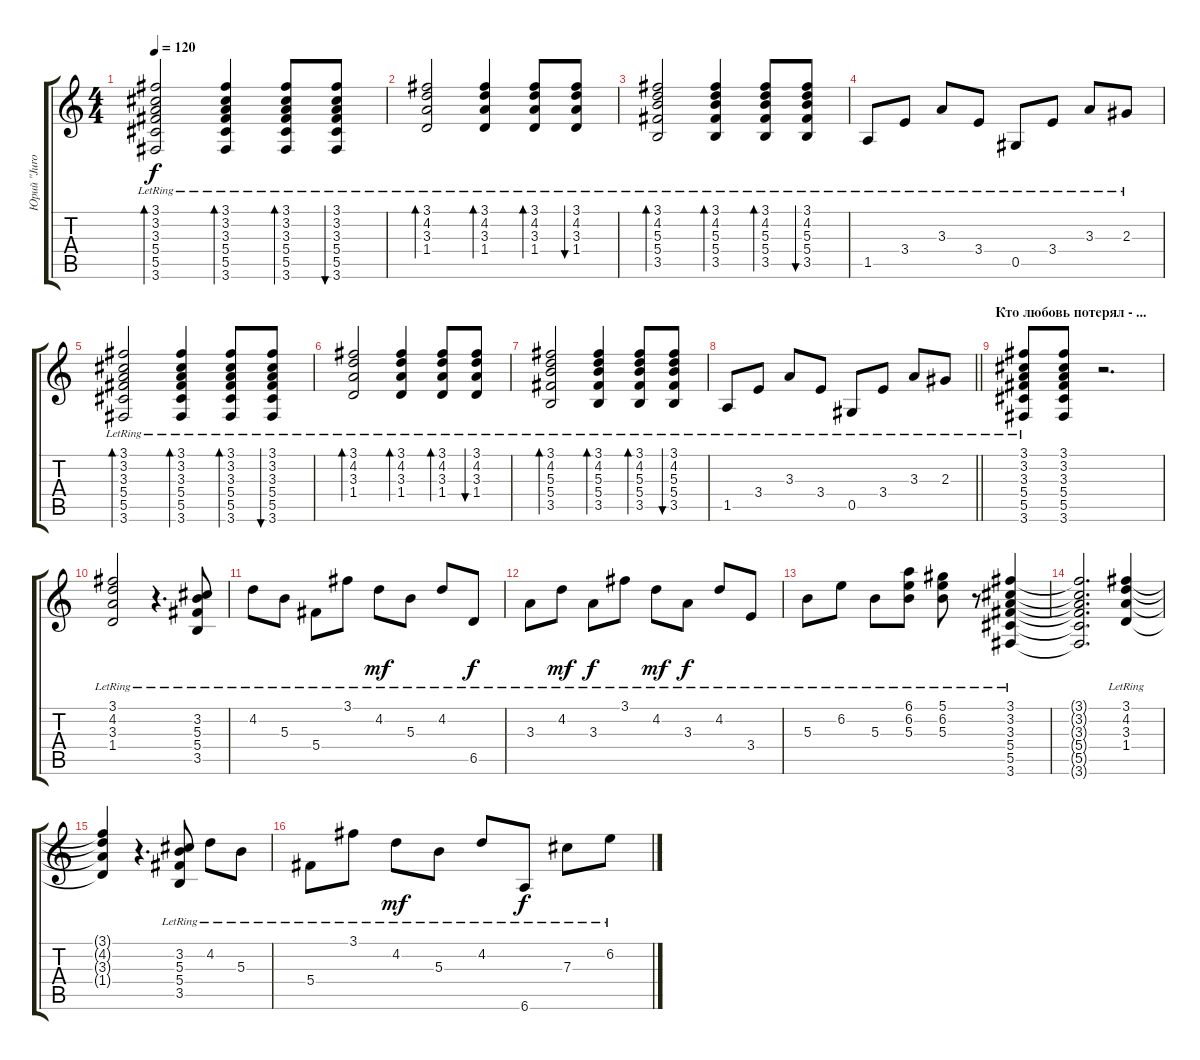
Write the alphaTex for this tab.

\track ("Юрий \"Juron\" Мелисов       (Гитара)" "Юрий \"Juro") {instrument acousticguitarsteel}
\staff {score tabs}
\tuning (Eb4 Bb3 Gb3 Db3 Ab2 Eb2) {hide}
\ts (4 4)
\tempo 120
\clef g2
\ks c
(3.1{lr} 3.2{lr} 3.3{lr} 5.4{lr} 5.5{lr} 3.6{lr}).2{bd 30 dy f} (3.1{lr} 3.2{lr} 3.3{lr} 5.4{lr} 5.5{lr} 3.6{lr}).4{bd 30} (3.1{lr} 3.2{lr} 3.3{lr} 5.4{lr} 5.5{lr} 3.6{lr}).8{bd 30} (3.1{lr} 3.2{lr} 3.3{lr} 5.4{lr} 5.5{lr} 3.6{lr}).8{bu 30} |
(3.1{lr} 4.2{lr} 3.3{lr} 1.4{lr}).2{bd 30} (3.1{lr} 4.2{lr} 3.3{lr} 1.4{lr}).4{bd 30} (3.1{lr} 4.2{lr} 3.3{lr} 1.4{lr}).8{bd 30} (3.1{lr} 4.2{lr} 3.3{lr} 1.4{lr}).8{bu 30} |
(3.1{lr} 4.2{lr} 5.3{lr} 5.4{lr} 3.5{lr}).2{bd 30} (3.1{lr} 4.2{lr} 5.3{lr} 5.4{lr} 3.5{lr}).4{bd 30} (3.1{lr} 4.2{lr} 5.3{lr} 5.4{lr} 3.5{lr}).8{bd 30} (3.1{lr} 4.2{lr} 5.3{lr} 5.4{lr} 3.5{lr}).8{bu 30} |
1.5{lr}.8 3.4{lr}.8 3.3{lr}.8 3.4{lr}.8 0.5{lr}.8 3.4{lr}.8 3.3{lr}.8 2.3{lr}.8 |
(3.1{lr} 3.2{lr} 3.3{lr} 5.4{lr} 5.5{lr} 3.6{lr}).2{bd 30} (3.1{lr} 3.2{lr} 3.3{lr} 5.4{lr} 5.5{lr} 3.6{lr}).4{bd 30} (3.1{lr} 3.2{lr} 3.3{lr} 5.4{lr} 5.5{lr} 3.6{lr}).8{bd 30} (3.1{lr} 3.2{lr} 3.3{lr} 5.4{lr} 5.5{lr} 3.6{lr}).8{bu 30} |
(3.1{lr} 4.2{lr} 3.3{lr} 1.4{lr}).2{bd 30} (3.1{lr} 4.2{lr} 3.3{lr} 1.4{lr}).4{bd 30} (3.1{lr} 4.2{lr} 3.3{lr} 1.4{lr}).8{bd 30} (3.1{lr} 4.2{lr} 3.3{lr} 1.4{lr}).8{bu 30} |
(3.1{lr} 4.2{lr} 5.3{lr} 5.4{lr} 3.5{lr}).2{bd 30} (3.1{lr} 4.2{lr} 5.3{lr} 5.4{lr} 3.5{lr}).4{bd 30} (3.1{lr} 4.2{lr} 5.3{lr} 5.4{lr} 3.5{lr}).8{bd 30} (3.1{lr} 4.2{lr} 5.3{lr} 5.4{lr} 3.5{lr}).8{bu 30} |
\barLineRight lightlight
1.5{lr}.8 3.4{lr}.8 3.3{lr}.8 3.4{lr}.8 0.5{lr}.8 3.4{lr}.8 3.3{lr}.8 2.3{lr}.8 |
\section ("" "Кто любовь потерял - ...")
(3.1{lr} 3.2{lr} 3.3{lr} 5.4{lr} 5.5{lr} 3.6{lr}).8 (3.1 3.2 3.3 5.4 5.5 3.6).8 r.2{d} |
(3.1{lr} 4.2{lr} 3.3{lr} 1.4{lr}).2 r.4{d} (3.2{lr} 5.3{lr} 5.4{lr} 3.5{lr}).8 |
4.2{lr}.8 5.3{lr}.8 5.4{lr}.8 3.1{lr}.8 4.2{lr}.8{dy mf} 5.3{lr}.8 4.2{lr}.8 6.5{lr}.8{dy f} |
3.3{lr}.8 4.2{lr}.8{dy mf} 3.3{lr}.8{dy f} 3.1{lr}.8 4.2{lr}.8{dy mf} 3.3{lr}.8{dy f} 4.2{lr}.8 3.4{lr}.8 |
5.3{lr}.8 6.2{lr}.8 5.3{lr}.8 (6.1{lr} 6.2{lr} 5.3{lr}).8 (5.1{lr} 6.2{lr} 5.3{lr}).8 r.8 (3.1{lr} 3.2{lr} 3.3{lr} 5.4{lr} 5.5{lr} 3.6{lr}).4 |
(3.1{t} 3.2{t} 3.3{t} 5.4{t} 5.5{t} 3.6{t}).2{d} (3.1{lr} 4.2{lr} 3.3{lr} 1.4{lr}).4 |
(3.1{t} 4.2{t} 3.3{t} 1.4{t}).4 r.4{d} (3.2{lr} 5.3{lr} 5.4{lr} 3.5{lr}).8 4.2{lr}.8 5.3{lr}.8 |
5.4{lr}.8 3.1{lr}.8 4.2{lr}.8{dy mf} 5.3{lr}.8 4.2{lr}.8 6.6{lr}.8{dy f} 7.3{lr}.8 6.2{lr}.8
